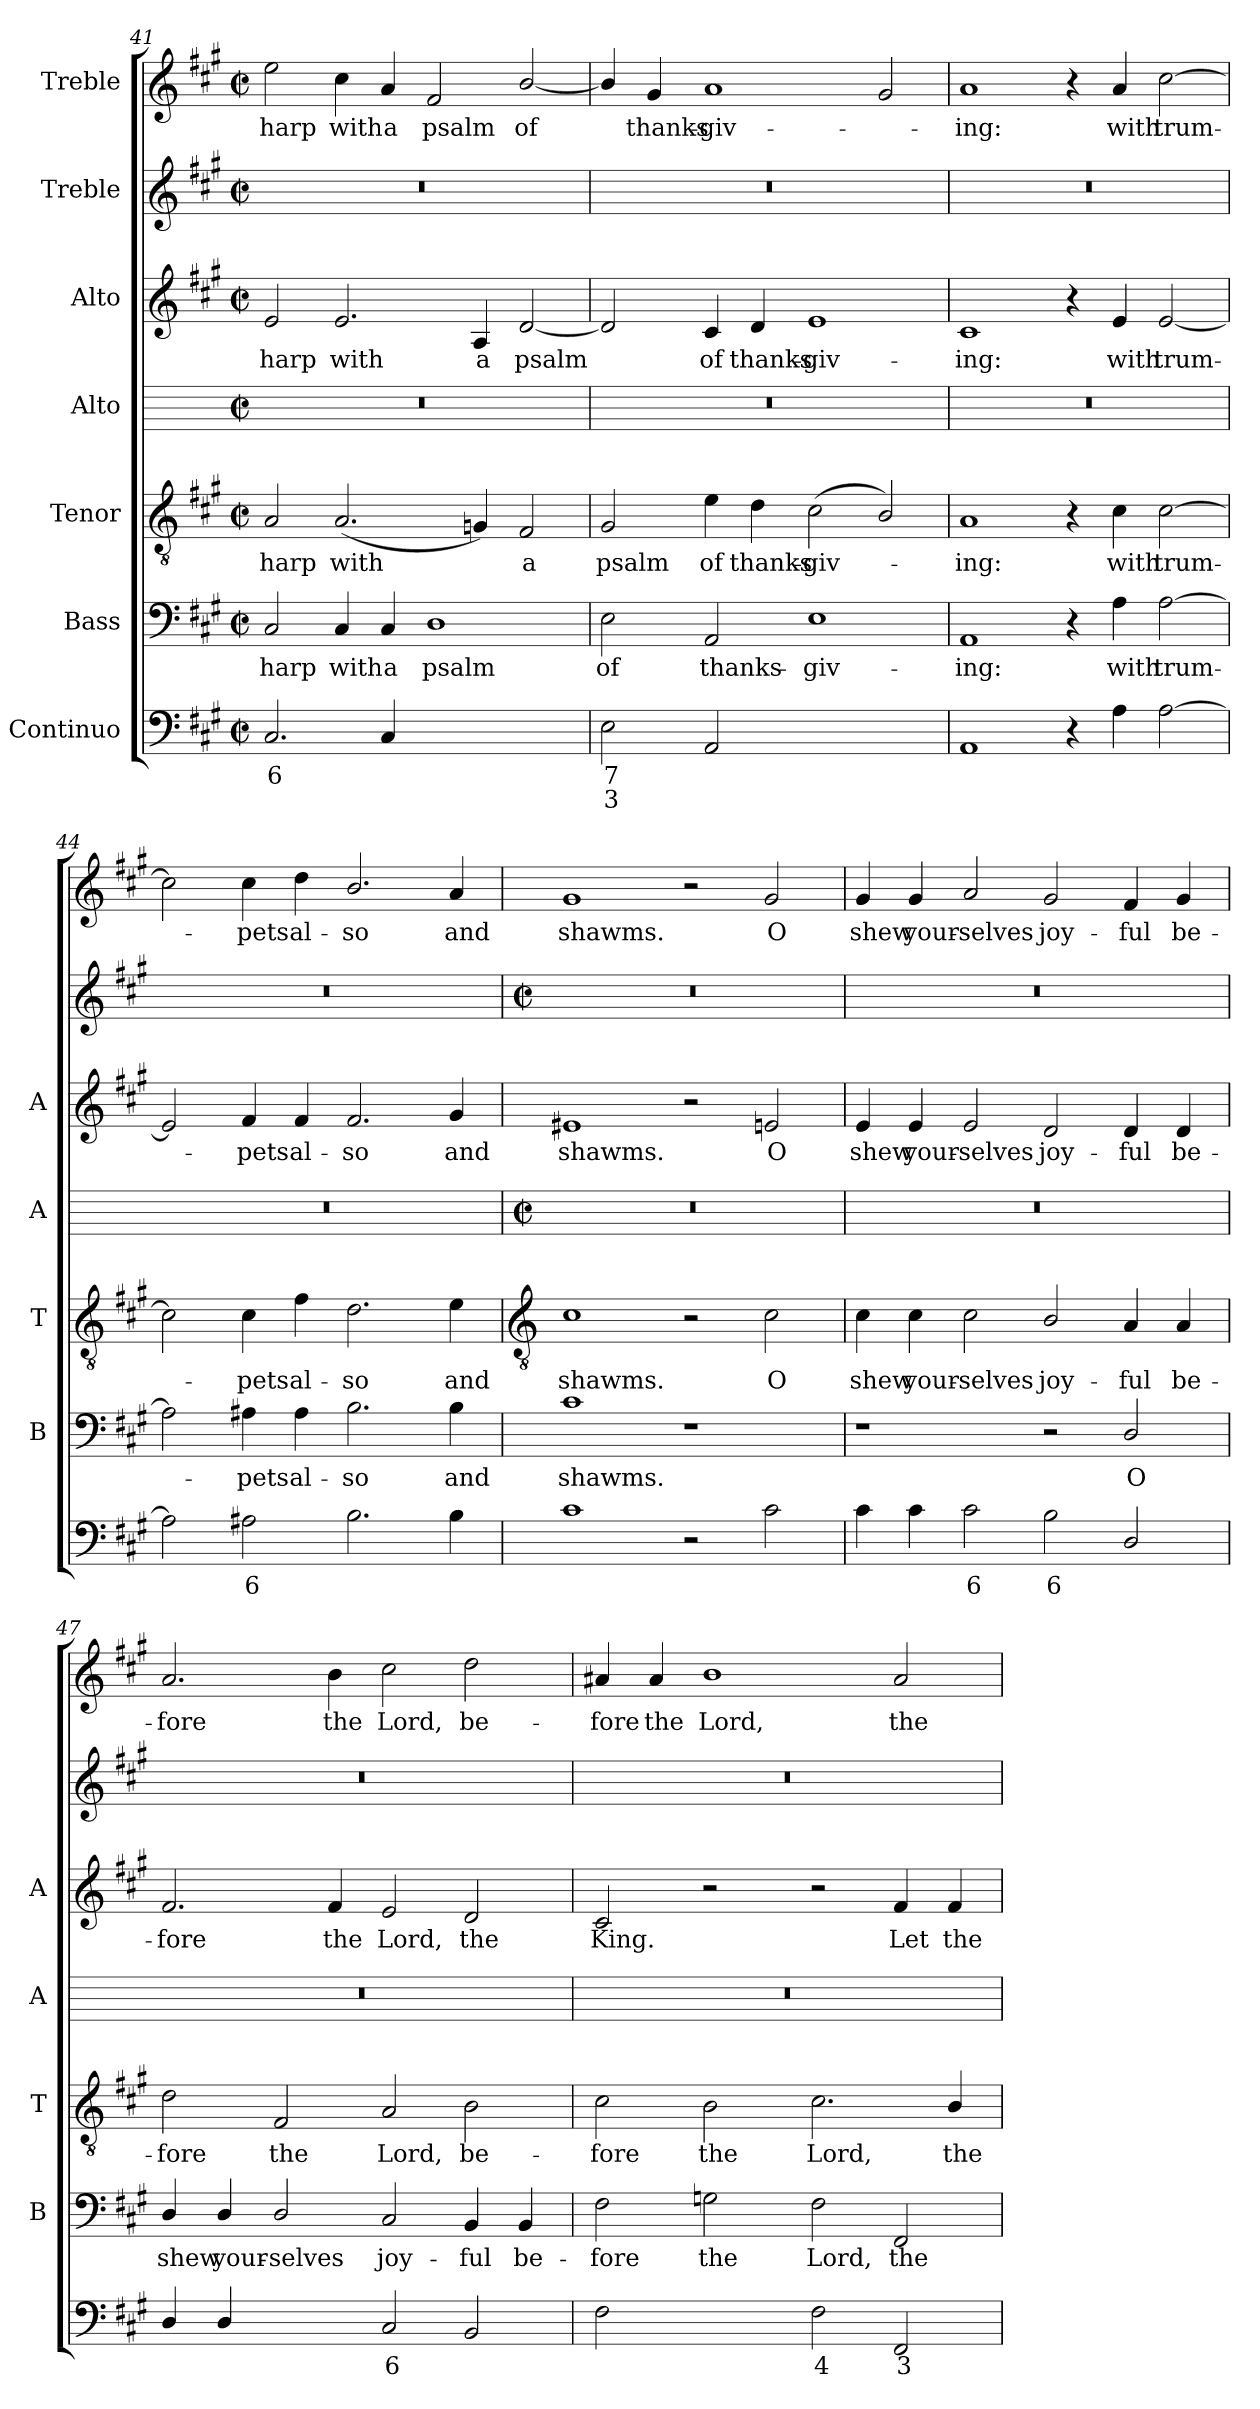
**kern	**text	**text	**kern	**text	**kern	**text	**kern	**kern	**text	**kern	**kern	**text
*part7	*part7	*part7	*part6	*part6	*part5	*part5	*part4	*part3	*part3	*part2	*part1	*part1
*staff7	*staff7	*staff7	*staff6	*staff6	*staff5	*staff5	*staff4	*staff3	*staff3	*staff2	*staff1	*staff1
*I"Continuo	*	*	*I"Bass	*	*I"Tenor	*	*I"Alto	*I"Alto	*	*I"Treble	*I"Treble	*
*	*	*	*I'B	*	*I'T	*	*I'A	*I'A	*	*	*	*
!!LO:LB:g=z
*clefF4	*	*	*clefF4	*	*clefGv2	*	*	*clefG2	*	*clefG2	*clefG2	*
*k[f#c#g#]	*	*	*k[f#c#g#]	*	*k[f#c#g#]	*	*	*k[f#c#g#]	*	*k[f#c#g#]	*k[f#c#g#]	*
*A:	*	*	*A:	*	*A:	*	*	*A:	*	*A:	*A:	*
*M4/2	*	*	*M4/2	*	*M4/2	*	*M4/2	*M4/2	*	*M4/2	*M4/2	*
*met(c|)	*	*	*met(c|)	*	*met(c|)	*	*met(c|)	*met(c|)	*	*met(c|)	*met(c|)	*
=41	=41	=41	=41	=41	=41	=41	=41	=41	=41	=41	=41	=41
!	!LO:LY:b	!	!	!LO:LY:b	!	!LO:LY:b	!	!	!LO:LY:b	!	!	!LO:LY:b
2.C#	6	.	2C#	harp	2A	harp	0r	2e	harp	0r	2ee	harp
!	!	!	!	!LO:LY:b	!	!LO:LY:b	!	!	!LO:LY:b	!	!	!LO:LY:b
.	.	.	4C#	with	(<2.A	with	.	2.e	with	.	4cc#	with
!	!	!	!	!LO:LY:b	!	!	!	!	!	!	!	!LO:LY:b
4C#	.	.	4C#	a	.	.	.	.	.	.	4a	a
!	!LO:LY:b	!	!	!LO:LY:b	!	!	!	!	!	!	!	!LO:LY:b
[2Dyy	9	.	1D	psalm	.	.	.	.	.	.	2f#	psalm
!	!	!	!	!	!	!	!	!	!LO:LY:b	!	!	!
.	.	.	.	.	4Gn)	.	.	4A	a	.	.	.
!	!LO:LY:b	!LO:LY:b	!	!	!	!LO:LY:b	!	!	!LO:LY:b	!	!	!LO:LY:b
2Dyy]	8	6	.	.	2F#	a	.	[2d	psalm	.	[2b/	of
=42	=42	=42	=42	=42	=42	=42	=42	=42	=42	=42	=42	=42
!	!LO:LY:b	!LO:LY:b	!	!LO:LY:b	!	!LO:LY:b	!	!	!	!	!	!
2E	7	3	2E	of	2G#	psalm	0r	2d]	.	0r	4b/]	.
!	!	!	!	!	!	!	!	!	!	!	!	!LO:LY:b
.	.	.	.	.	.	.	.	.	.	.	4g#	thanks-
!	!	!	!	!LO:LY:b	!	!LO:LY:b	!	!	!LO:LY:b	!	!	!LO:LY:b
2AA	.	.	2AA	thanks-	4e	of	.	4c#	of	.	1a	-giv-
!	!	!	!	!	!	!LO:LY:b	!	!	!LO:LY:b	!	!	!
.	.	.	.	.	4d	thanks-	.	4d	thanks-	.	.	.
!	!LO:LY:b	!LO:LY:b	!	!LO:LY:b	!	!LO:LY:b	!	!	!LO:LY:b	!	!	!
[2Eyy	6	4	1E	-giv-	(<2c#	-giv-	.	1e	-giv-	.	.	.
!	!LO:LY:b	!LO:LY:b	!	!	!	!	!	!	!	!	!	!
2Eyy]	5	3	.	.	2B/)	.	.	.	.	.	2g#	.
=43	=43	=43	=43	=43	=43	=43	=43	=43	=43	=43	=43	=43
!	!	!	!	!LO:LY:b	!	!LO:LY:b	!	!	!LO:LY:b	!	!	!LO:LY:b
1AA	.	.	1AA	-ing:	1A	ing:	0r	1c#	-ing:	0r	1a	ing:
4r	.	.	4r	.	4r	.	.	4r	.	.	4r	.
!	!	!	!	!LO:LY:b	!	!LO:LY:b	!	!	!LO:LY:b	!	!	!LO:LY:b
4A	.	.	4A	with	4c#	with	.	4e	with	.	4a	with
!	!	!	!	!LO:LY:b	!	!LO:LY:b	!	!	!LO:LY:b	!	!	!LO:LY:b
[2A	.	.	[2A	trum-	[2c#	trum-	.	[2e	trum-	.	[2cc#	trum-
=44	=44	=44	=44	=44	=44	=44	=44	=44	=44	=44	=44	=44
2A]	.	.	2A]	.	2c#]	.	0r	2e]	.	0r	2cc#]	.
!	!LO:LY:b	!	!	!LO:LY:b	!	!LO:LY:b	!	!	!LO:LY:b	!	!	!LO:LY:b
2A#X	6	.	4A#X	pets	4c#	pets	.	4f#	pets	.	4cc#	pets
!	!	!	!	!LO:LY:b	!	!LO:LY:b	!	!	!LO:LY:b	!	!	!LO:LY:b
.	.	.	4A#	al-	4f#	al-	.	4f#	al-	.	4dd	al-
!	!	!	!	!LO:LY:b	!	!LO:LY:b	!	!	!LO:LY:b	!	!	!LO:LY:b
2.B	.	.	2.B	-so	2.d	-so	.	2.f#	-so	.	2.b/	-so
!	!	!	!	!LO:LY:b	!	!LO:LY:b	!	!	!LO:LY:b	!	!	!LO:LY:b
4B	.	.	4B	and	4e	and	.	4g#	and	.	4a	and
!!LO:LB:g=z
=45	=45	=45	=45	=45	=45	=45	=45	=45	=45	=45	=45	=45
*	*	*	*	*	*clefGv2	*	*	*	*	*	*	*
*	*	*	*	*	*	*	*M4/2	*	*	*M4/2	*	*
*	*	*	*	*	*	*	*met(c|)	*	*	*met(c|)	*	*
!	!	!	!	!LO:LY:b	!	!LO:LY:b	!	!	!LO:LY:b	!	!	!LO:LY:b
1c#	.	.	1c#	shawms.	1c#	shawms.	0r	1e#X	shawms.	0r	1g#	shawms.
2r	.	.	1r	.	2r	.	.	2r	.	.	2r	.
!	!	!	!	!	!	!LO:LY:b	!	!	!LO:LY:b	!	!	!LO:LY:b
2c#	.	.	.	.	2c#	O	.	2en	O	.	2g#	O
=46	=46	=46	=46	=46	=46	=46	=46	=46	=46	=46	=46	=46
!	!	!	!	!	!	!LO:LY:b	!	!	!LO:LY:b	!	!	!LO:LY:b
4c#	.	.	1r	.	4c#	shew	0r	4e	shew	0r	4g#	shew
!	!	!	!	!	!	!LO:LY:b	!	!	!LO:LY:b	!	!	!LO:LY:b
4c#	.	.	.	.	4c#	your-	.	4e	your-	.	4g#	your-
!	!LO:LY:b	!	!	!	!	!LO:LY:b	!	!	!LO:LY:b	!	!	!LO:LY:b
2c#	6	.	.	.	2c#	-selves	.	2e	-selves	.	2a	-selves
!	!LO:LY:b	!	!	!	!	!LO:LY:b	!	!	!LO:LY:b	!	!	!LO:LY:b
2B	6	.	2r	.	2B/	joy-	.	2d	joy-	.	2g#	joy-
!	!	!	!	!LO:LY:b	!	!LO:LY:b	!	!	!LO:LY:b	!	!	!LO:LY:b
2D/	.	.	2D/	O	4A	-ful	.	4d	-ful	.	4f#	-ful
!	!	!	!	!	!	!LO:LY:b	!	!	!LO:LY:b	!	!	!LO:LY:b
.	.	.	.	.	4A	be-	.	4d	be-	.	4g#	be-
=47	=47	=47	=47	=47	=47	=47	=47	=47	=47	=47	=47	=47
!	!	!	!	!LO:LY:b	!	!LO:LY:b	!	!	!LO:LY:b	!	!	!LO:LY:b
4D/	.	.	4D/	shew	2d	-fore	0r	2.f#	-fore	0r	2.a	-fore
!	!	!	!	!LO:LY:b	!	!	!	!	!	!	!	!
4D/	.	.	4D/	your-	.	.	.	.	.	.	.	.
!	!LO:LY:b	!	!	!LO:LY:b	!	!LO:LY:b	!	!	!	!	!	!
[4D/yy	5	.	2D/	-selves	2F#	the	.	.	.	.	.	.
!	!LO:LY:b	!	!	!	!	!	!	!	!LO:LY:b	!	!	!LO:LY:b
4Dyy]	6	.	.	.	.	.	.	4f#	the	.	4b	the
!	!LO:LY:b	!	!	!LO:LY:b	!	!LO:LY:b	!	!	!LO:LY:b	!	!	!LO:LY:b
2C#	6	.	2C#	joy-	2A	Lord,	.	2e	Lord,	.	2cc#	Lord,
!	!	!	!	!LO:LY:b	!	!LO:LY:b	!	!	!LO:LY:b	!	!	!LO:LY:b
2BB	.	.	4BB	-ful	2B	be-	.	2d	the	.	2dd	be-
!	!	!	!	!LO:LY:b	!	!	!	!	!	!	!	!
.	.	.	4BB	be-	.	.	.	.	.	.	.	.
=48	=48	=48	=48	=48	=48	=48	=48	=48	=48	=48	=48	=48
!	!	!	!	!LO:LY:b	!	!LO:LY:b	!	!	!LO:LY:b	!	!	!LO:LY:b
2F#	.	.	2F#	-fore	2c#	-fore	0r	2c#	King.	0r	4a#X	-fore
!	!	!	!	!	!	!	!	!	!	!	!	!LO:LY:b
.	.	.	.	.	.	.	.	.	.	.	4a#	the
!	!LO:LY:b	!	!	!LO:LY:b	!	!LO:LY:b	!	!	!	!	!	!LO:LY:b
[4Gnyy	5	.	2Gn	the	2B	the	.	2r	.	.	1b	Lord,
!	!LO:LY:b	!	!	!	!	!	!	!	!	!	!	!
4Gyy]	6	.	.	.	.	.	.	.	.	.	.	.
!	!LO:LY:b	!	!	!LO:LY:b	!	!LO:LY:b	!	!	!	!	!	!
2F#	4	.	2F#	Lord,	2.c#	Lord,	.	2r	.	.	.	.
!	!LO:LY:b	!	!	!LO:LY:b	!	!	!	!	!LO:LY:b	!	!	!LO:LY:b
2FF#	3	.	2FF#	the	.	.	.	4f#	Let	.	2a#	the
!	!	!	!	!	!	!LO:LY:b	!	!	!LO:LY:b	!	!	!
.	.	.	.	.	4B/	the	.	4f#	the	.	.	.
=	=	=	=	=	=	=	=	=	=	=	=	=
*-	*-	*-	*-	*-	*-	*-	*-	*-	*-	*-	*-	*-
